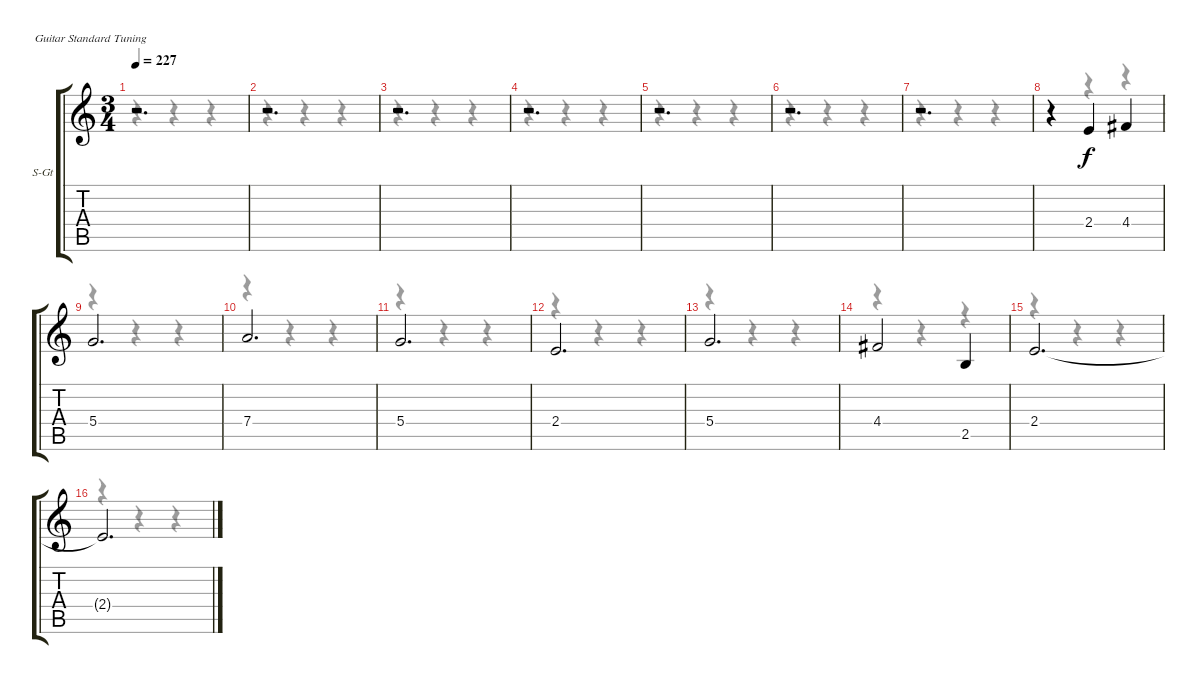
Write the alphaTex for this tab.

\bracketExtendMode groupsimilarinstruments
\firstSystemTrackNameOrientation horizontal
\otherSystemsTrackNameOrientation horizontal
\track ("Track 9" "S-Gt") {instrument stringensemble1}
\staff {score tabs}
\tuning (E4 B3 G3 D3 A2 E2)
\displaytranspose 12
\voice
\ts (3 4)
\tempo 227
\clef g2
\ks c
r.2{d dy f} |
r.2{d} |
r.2{d} |
r.2{d} |
r.2{d} |
r.2{d} |
r.2{d} |
r.4 2.4.4 4.4.4 |
5.4.2{d} |
7.4.2{d} |
5.4.2{d} |
2.4.2{d} |
5.4.2{d} |
4.4.2 2.5.4 |
2.4.2{d} |
2.4{t}.2{d}
\voice
\clef g2
\ottava regular
\simile none
\ks c
r.4{dy mf} r.4 r.4 |
r.4 r.4 r.4 |
r.4 r.4 r.4 |
r.4 r.4 r.4 |
r.4 r.4 r.4 |
r.4 r.4 r.4 |
r.4 r.4 r.4 |
r.4 r.4 r.4 |
r.4 r.4 r.4 |
r.4 r.4 r.4 |
r.4 r.4 r.4 |
r.4 r.4 r.4 |
r.4 r.4 r.4 |
r.4 r.4 r.4 |
r.4 r.4 r.4 |
r.4 r.4 r.4
